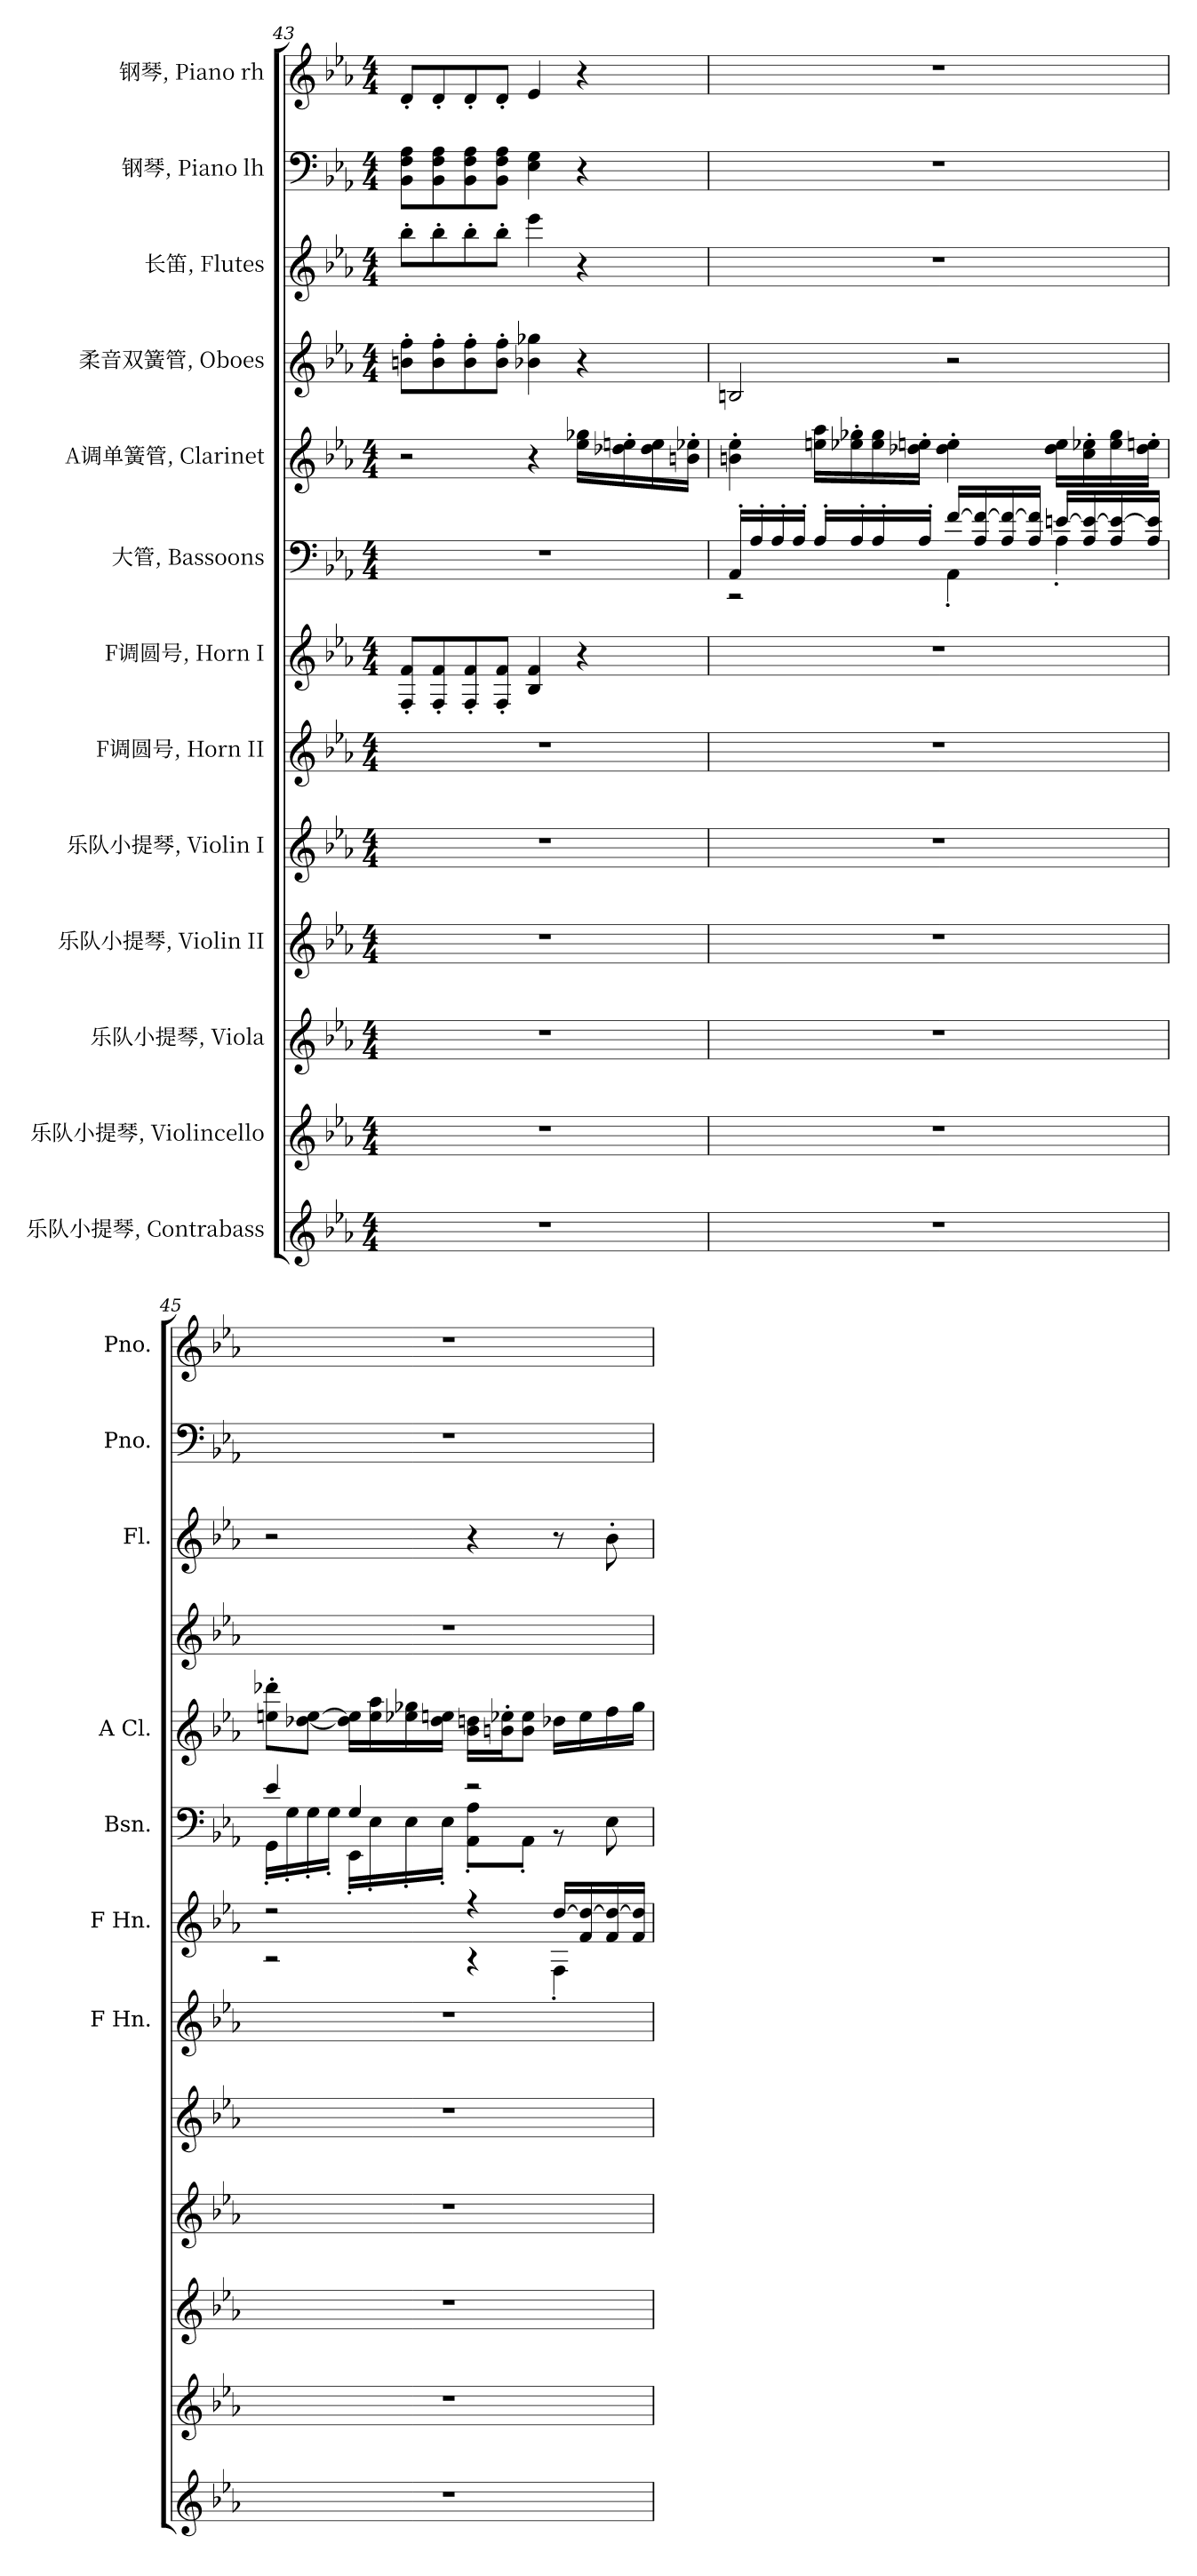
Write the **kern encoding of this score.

**kern	**kern	**kern	**kern	**kern	**kern	**kern	**kern	**kern	**kern	**kern	**kern	**kern
*part13	*part12	*part11	*part10	*part9	*part8	*part7	*part6	*part5	*part4	*part3	*part2	*part1
*staff13	*staff12	*staff11	*staff10	*staff9	*staff8	*staff7	*staff6	*staff5	*staff4	*staff3	*staff2	*staff1
*I"乐队小提琴, Contrabass	*I"乐队小提琴, Violincello	*I"乐队小提琴, Viola	*I"乐队小提琴, Violin II	*I"乐队小提琴, Violin I	*I"F调圆号, Horn II	*I"F调圆号, Horn I	*I"大管, Bassoons	*I"A调单簧管, Clarinet	*I"柔音双簧管, Oboes	*I"长笛, Flutes	*I"钢琴, Piano lh	*I"钢琴, Piano rh
*	*	*	*	*	*I'F Hn.	*I'F Hn.	*I'Bsn.	*I'A Cl.	*	*I'Fl.	*I'Pno.	*I'Pno.
!!LO:PB:g=z
*clefG2	*clefG2	*clefG2	*clefG2	*clefG2	*clefG2	*clefG2	*clefF4	*clefG2	*clefG2	*clefG2	*clefF4	*clefG2
*	*	*	*	*	*ITrd4c7	*ITrd4c7	*	*ITrd2c3	*ITrd2c3	*	*	*
*k[b-e-a-]	*k[b-e-a-]	*k[b-e-a-]	*k[b-e-a-]	*k[b-e-a-]	*k[b-e-a-d-]	*k[b-e-a-d-]	*k[b-e-a-]	*k[]	*k[]	*k[b-e-a-]	*k[b-e-a-]	*k[b-e-a-]
*M4/4	*M4/4	*M4/4	*M4/4	*M4/4	*M4/4	*M4/4	*M4/4	*M4/4	*M4/4	*M4/4	*M4/4	*M4/4
=43	=43	=43	=43	=43	=43	=43	=43	=43	=43	=43	=43	=43
1r	1r	1r	1r	1r	1r	8BB-/' 8B-/'L	1r	2r	8g#X\' 8dd\'L	8bb-'\L	8BB-\ 8F\ 8A-\L	8d'/L
.	.	.	.	.	.	8BB-/' 8B-/'	.	.	8g#\' 8dd\'	8bb-'\	8BB-\ 8F\ 8A-\	8d'/
.	.	.	.	.	.	8BB-/' 8B-/'	.	.	8g#\' 8dd\'	8bb-'\	8BB-\ 8F\ 8A-\	8d'/
.	.	.	.	.	.	8BB-/' 8B-/'J	.	.	8g#\' 8dd\'J	8bb-'\J	8BB-\ 8F\ 8A-\J	8d'/J
.	.	.	.	.	.	4E-/ 4B-/	.	4r	4gn\ 4ee-X\	4eee-\	4E-\ 4G\	4e-/
.	.	.	.	.	.	4r	.	16cc\ 16ee-X\LL	4r	4r	4r	4r
.	.	.	.	.	.	.	.	16b-X\' 16cc#X\'	.	.	.	.
.	.	.	.	.	.	.	.	16b-\ 16cc#\	.	.	.	.
.	.	.	.	.	.	.	.	16g#X\' 16ccn\'JJ	.	.	.	.
=44	=44	=44	=44	=44	=44	=44	=44	=44	=44	=44	=44	=44
*	*	*	*	*	*	*	*^	*	*	*	*	*
1r	1r	1r	1r	1r	1r	1r	16AA-'/LL	2r	4g#X\' 4cc\'	2G#X/	1r	1r	1r
.	.	.	.	.	.	.	16A-'/	.	.	.	.	.	.
.	.	.	.	.	.	.	16A-'/	.	.	.	.	.	.
.	.	.	.	.	.	.	16A-'/JJ	.	.	.	.	.	.
.	.	.	.	.	.	.	16A-'/LL	.	16cc#X\ 16ff\LL	.	.	.	.
.	.	.	.	.	.	.	16A-'/	.	16ccn\' 16ee-X\'	.	.	.	.
.	.	.	.	.	.	.	16A-'/	.	16cc\ 16ee-\	.	.	.	.
.	.	.	.	.	.	.	16A-'/JJ	.	16b-X\' 16cc#X\'JJ	.	.	.	.
.	.	.	.	.	.	.	[16f/LL	4AA-'\	4b-\' 4cc#\'	2r	.	.	.
.	.	.	.	.	.	.	16A-/ 16f/_	.	.	.	.	.	.
.	.	.	.	.	.	.	16A-/ 16f/_	.	.	.	.	.	.
.	.	.	.	.	.	.	16A-/ 16f/]JJ	.	.	.	.	.	.
.	.	.	.	.	.	.	[16en/LL	4A-'\	16b-\ 16cc#\LL	.	.	.	.
.	.	.	.	.	.	.	16A-/ 16e/_	.	16a\' 16ccn\'	.	.	.	.
.	.	.	.	.	.	.	16A-/ 16e/_	.	16cc\ 16ee-\	.	.	.	.
.	.	.	.	.	.	.	16A-/ 16e/]JJ	.	16b-\' 16cc#X\'JJ	.	.	.	.
!!LO:PB:g=z
=45	=45	=45	=45	=45	=45	=45	=45	=45	=45	=45	=45	=45	=45
*	*	*	*	*	*	*^	*	*	*	*	*	*	*
1r	1r	1r	1r	1r	1r	2r	2r	4e-/	16GG'\LL	8cc#X\' 8bb-X\'L	1r	2r	1r	1r
.	.	.	.	.	.	.	.	.	16G'\	.	.	.	.	.
.	.	.	.	.	.	.	.	.	16G'\	[8b-X\ [8cc#\J	.	.	.	.
.	.	.	.	.	.	.	.	.	16G'\JJ	.	.	.	.	.
.	.	.	.	.	.	.	.	4G/	16EE-'\LL	16b-\] 16cc#\]LL	.	.	.	.
.	.	.	.	.	.	.	.	.	16E-'\	16cc#\ 16ff\	.	.	.	.
.	.	.	.	.	.	.	.	.	16E-'\	16ccn\ 16ee-X\	.	.	.	.
.	.	.	.	.	.	.	.	.	16E-'\JJ	16b-\ 16cc#X\JJ	.	.	.	.
.	.	.	.	.	.	4r	4r	2r	8AA-\' 8A-\'L	16g\ 16bn\LL	.	4r	.	.
.	.	.	.	.	.	.	.	.	.	16g#X\' 16ccn\'J	.	.	.	.
.	.	.	.	.	.	.	.	.	8AA-'\J	8g#\ 8cc\J	.	.	.	.
.	.	.	.	.	.	[16g/LL	4BB-'\	.	8r	16b-X\LL	.	8r	.	.
.	.	.	.	.	.	16B-/ 16g/_	.	.	.	16cc\	.	.	.	.
.	.	.	.	.	.	16B-/ 16g/_	.	.	8E-\	16dd\	.	8b-'\	.	.
.	.	.	.	.	.	16B-/ 16g/]JJ	.	.	.	16ee-\JJ	.	.	.	.
*	*	*	*	*	*	*v	*v	*	*	*	*	*	*	*
*	*	*	*	*	*	*	*v	*v	*	*	*	*	*
=	=	=	=	=	=	=	=	=	=	=	=	=
*-	*-	*-	*-	*-	*-	*-	*-	*-	*-	*-	*-	*-
